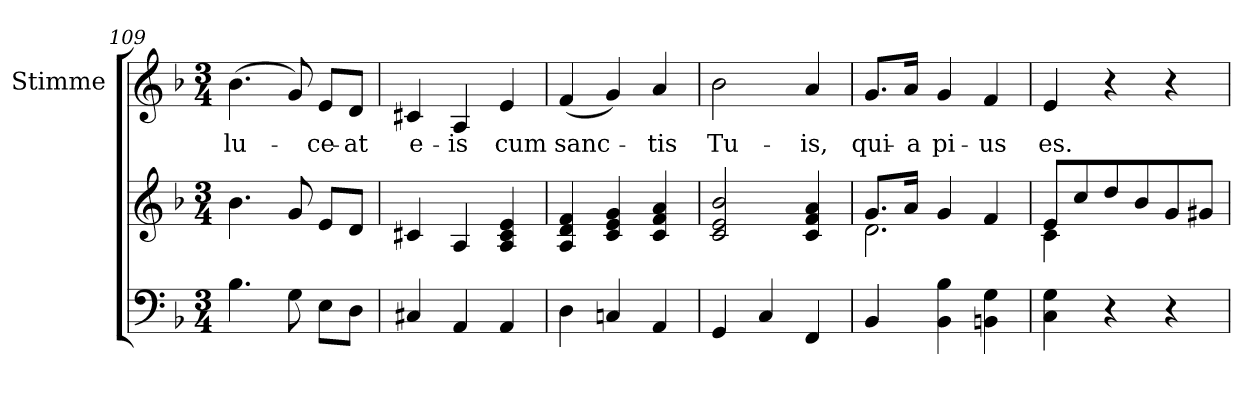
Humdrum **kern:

**kern	**kern	**kern	**text
*part2	*part2	*part1	*part1
*staff3	*staff2	*staff1	*staff1
*	*	*I"Stimme	*
!!LO:LB:g=z
*clefF4	*clefG2	*clefG2	*
*k[b-]	*k[b-]	*k[b-]	*
*F:	*F:	*F:	*
*M3/4	*M3/4	*M3/4	*
=109	=109	=109	=109
!	!	!	!LO:LY:b
4.B-\	4.b-\	(>4.b-\	lu-
8G\	8g/	8g/)	.
!	!	!	!LO:LY:b
8E\L	8e/L	8e/L	-ce-
!	!	!	!LO:LY:b
8D\J	8d/J	8d/J	-at
=110	=110	=110	=110
!	!	!	!LO:LY:b
4C#X/	4c#X/	4c#X/	e-
!	!	!	!LO:LY:b
4AA/	4A/	4A/	-is
!	!	!	!LO:LY:b
4AA/	4A/ 4c#/ 4e/	4e/	cum
=111	=111	=111	=111
!	!	!	!LO:LY:b
4D\	4A/ 4d/ 4f/	(<4f/	sanc-
4Cn/	4c/ 4e/ 4g/	4g/)	.
!	!	!	!LO:LY:b
4AA/	4c/ 4f/ 4a/	4a/	-tis
=112	=112	=112	=112
!	!	!	!LO:LY:b
4GG/	2c/ 2e/ 2b-/	2b-\	Tu-
4C/	.	.	.
!	!	!	!LO:LY:b
4FF/	4c/ 4f/ 4a/	4a/	-is,
=113	=113	=113	=113
*	*^	*	*
!	!	!	!	!LO:LY:b
4BB-/	8.g/L	2.d\	8.g/L	qui-
!	!	!	!	!LO:LY:b
.	16a/Jk	.	16a/Jk	-a
!	!	!	!	!LO:LY:b
4BB-\ 4B-\	4g/	.	4g/	pi-
!	!	!	!	!LO:LY:b
4BBn\ 4G\	4f/	.	4f/	-us
!!LO:LB:g=z
=114	=114	=114	=114	=114
!	!	!	!	!LO:LY:b
4C\ 4G\	8e/L	4c\	4e/	es.
.	8cc/	.	.	.
4r	8dd/	2ryy	4r	.
.	8b-/	.	.	.
4r	8g/	.	4r	.
.	8g#X/J	.	.	.
*	*v	*v	*	*
=	=	=	=
*-	*-	*-	*-
